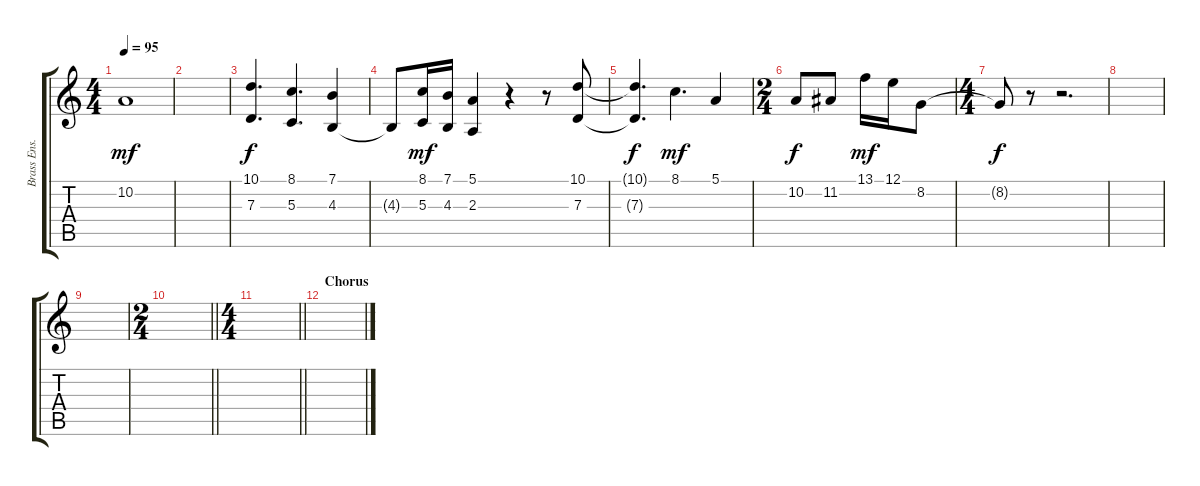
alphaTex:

\track ("Brass Ens." "Brass Ens.") {instrument brasssection}
\staff {score tabs}
\tuning (E4 B3 G3 D3 A2 E2) {hide}
\ts (4 4)
\tempo 95
\clef g2
\ks c
10.2.1{dy mf volume 16} |
|
(10.1 7.3).4{d dy f} (8.1 5.3).4{d} (7.1 4.3).4 |
4.3{t}.8 (8.1 5.3).16{dy mf} (7.1 4.3).16 (5.1 2.3).4 r.4 r.8 (10.1 7.3).8 |
(10.1{t} 7.3{t}).4{d dy f} 8.1.4{d dy mf} 5.1.4 |
\ts (2 4)
10.2.8{dy f} 11.2.8 13.1.16{dy mf} 12.1.16 8.2.8 |
\ts (4 4)
8.2{t}.8{dy f} r.8 r.2{d} |
|
|
\ts (2 4)
\barLineRight lightlight
|
\ts (4 4)
\barLineRight lightlight
|
\section ("" "Chorus")
